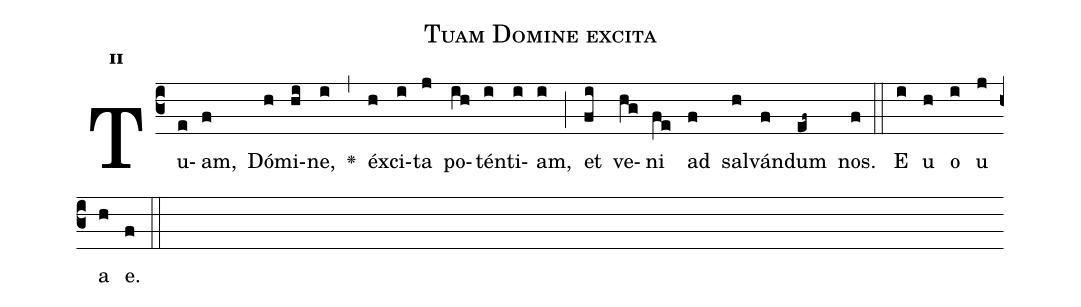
name:Tuam Domine excita;
office-part:Antiphona;
mode:2;
%%
initial-style: 1;
name: Tuam Domine excita;
book: Antiphonae & Responsoria/Tomus III, p. 51;
occasion: Psalterium Hebdomada II Feria V;
office-part: Laudes Ant 1;
user-notes: ;
commentary: ;
annotation: 2*a;
centering-scheme: english;
fontsize: 12;
font: OFLSortsMillGoudy;
height: 11;
width: 4.5;
%%
(c3)Tu(e)am,(f) Dó(h)mi(hi)ne,(i) <v>\greheightstar</v>(,) éx(h)ci(i)ta(j) po(ih)tén(i)ti(i)am,(i) (;) et(fi) ve(hg)ni(fe) ad(f) sal(h)ván(f)dum(ef~) nos.(f) (::)
E(i) u(h) o(i) u(j) a(h) e.(f) (::)
